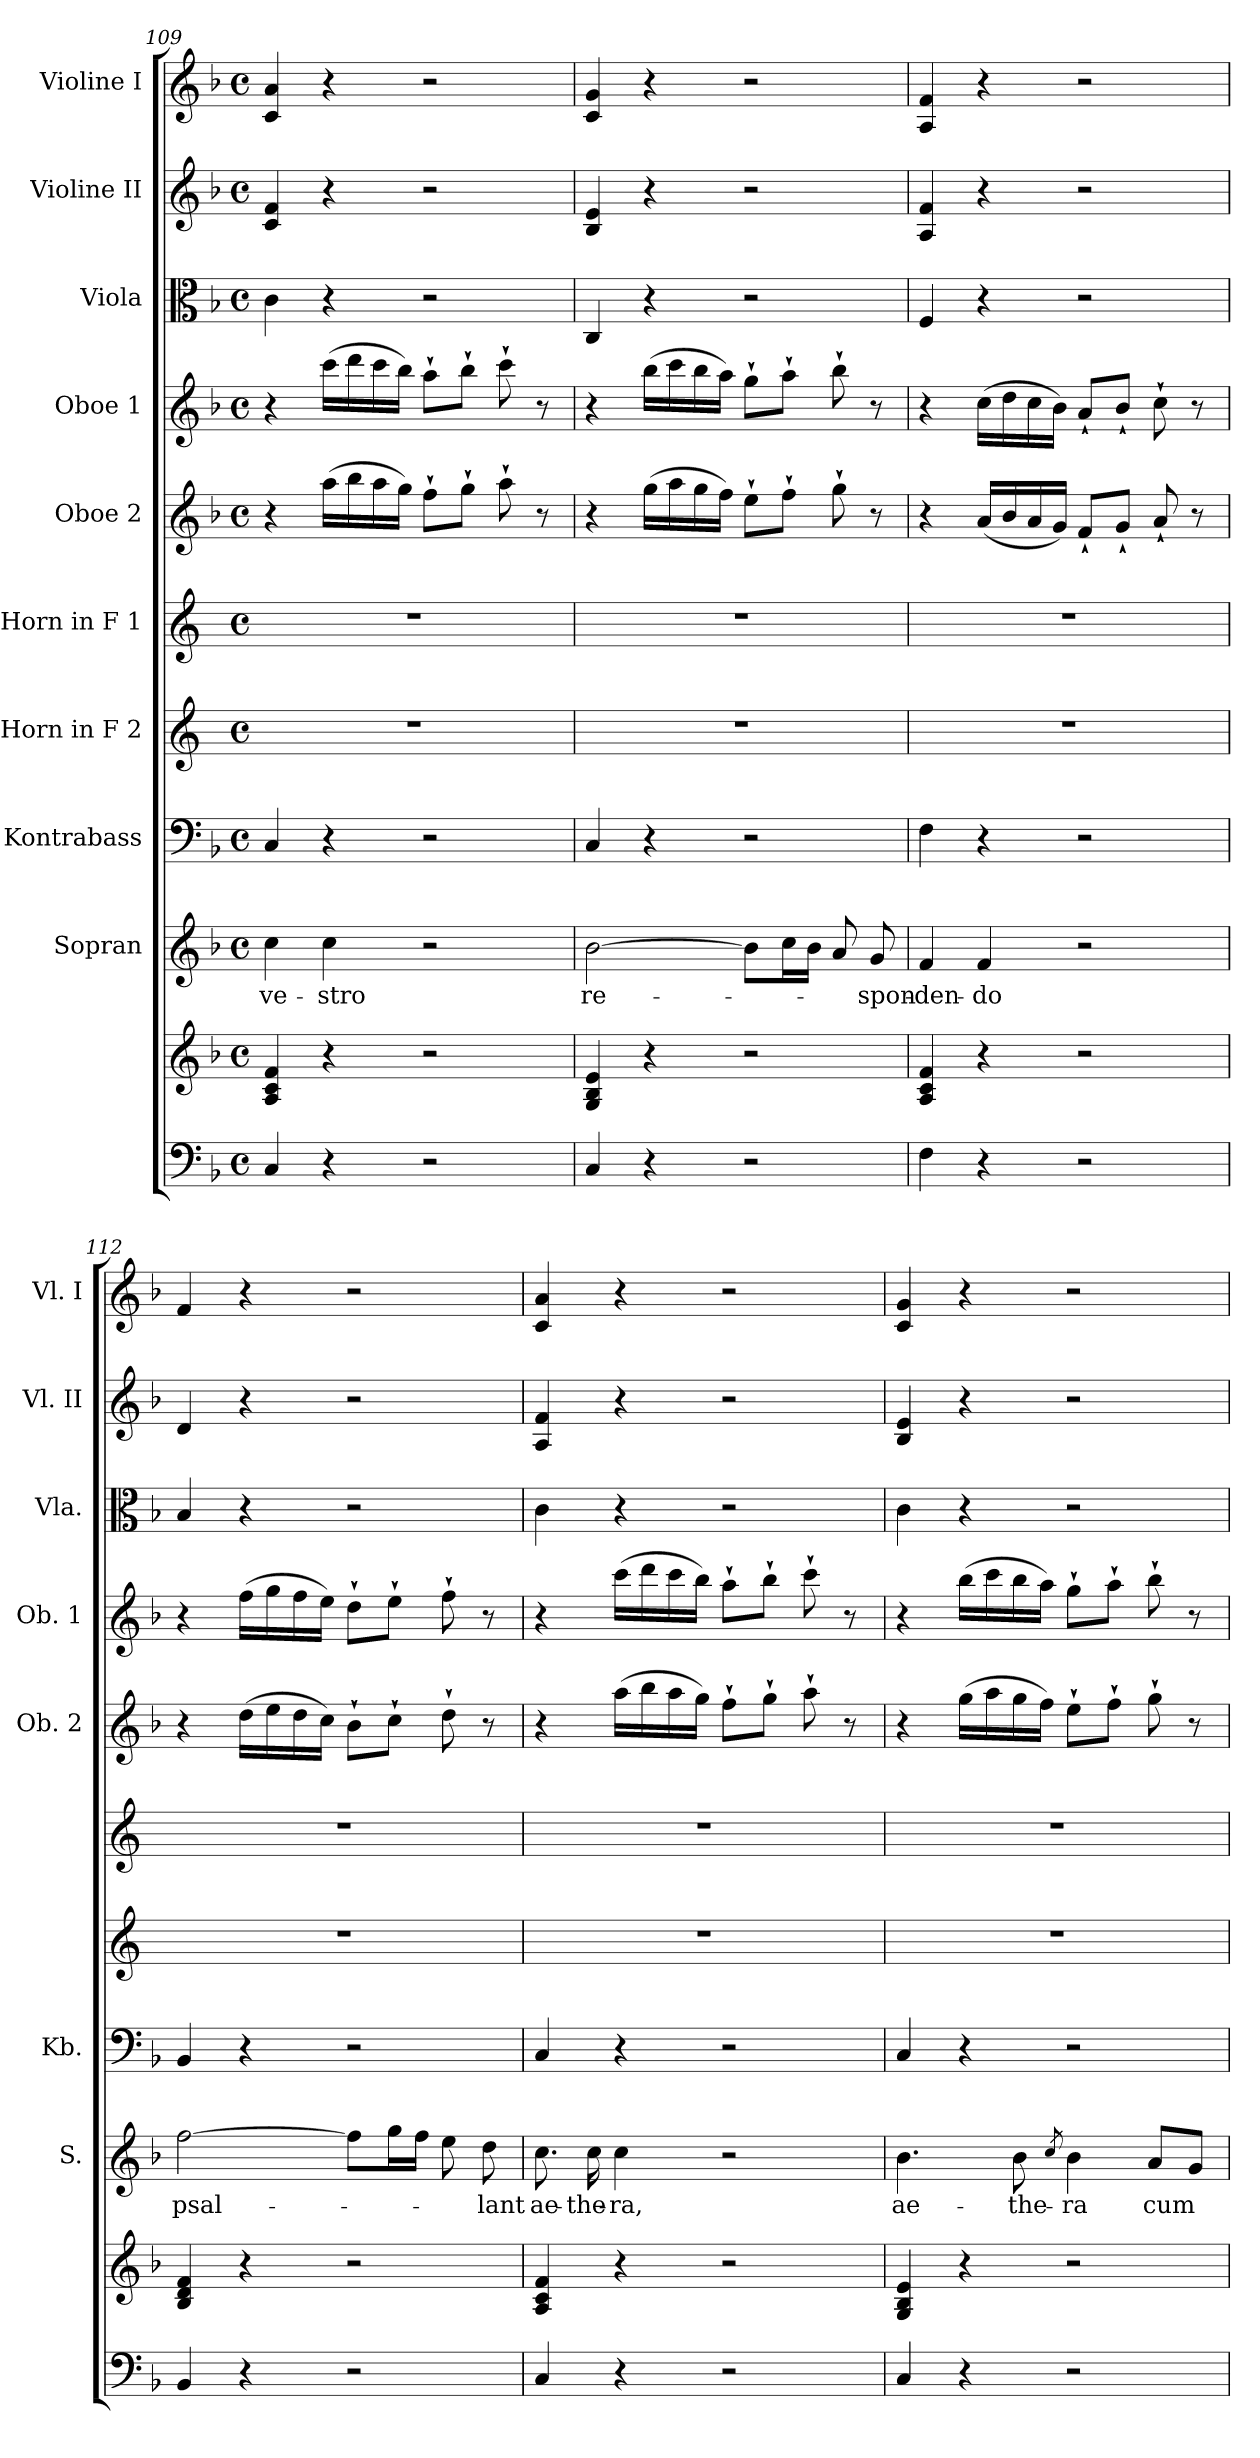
**kern	**kern	**kern	**text	**kern	**kern	**kern	**kern	**kern	**kern	**kern	**kern
*part10	*part10	*part9	*part9	*part8	*part7	*part6	*part5	*part4	*part3	*part2	*part1
*staff11	*staff10	*staff9	*staff9	*staff8	*staff7	*staff6	*staff5	*staff4	*staff3	*staff2	*staff1
*	*	*I"Sopran	*	*I"Kontrabass	*I"Horn in F 2	*I"Horn in F 1	*I"Oboe 2	*I"Oboe 1	*I"Viola	*I"Violine II	*I"Violine I
*	*	*I'S.	*	*I'Kb.	*	*	*I'Ob. 2	*I'Ob. 1	*I'Vla.	*I'Vl. II	*I'Vl. I
*clefF4	*clefG2	*clefG2	*	*clefF4	*clefG2	*clefG2	*clefG2	*clefG2	*clefC3	*clefG2	*clefG2
*	*	*	*	*ITrd7c12	*ITrd4c7	*ITrd4c7	*	*	*	*	*
*k[b-]	*k[b-]	*k[b-]	*	*k[b-]	*k[b-]	*k[b-]	*k[b-]	*k[b-]	*k[b-]	*k[b-]	*k[b-]
*F:	*F:	*F:	*	*F:	*F:	*F:	*F:	*F:	*F:	*F:	*F:
*M4/4	*M4/4	*M4/4	*	*M4/4	*M4/4	*M4/4	*M4/4	*M4/4	*M4/4	*M4/4	*M4/4
*met(c)	*met(c)	*met(c)	*	*met(c)	*met(c)	*met(c)	*met(c)	*met(c)	*met(c)	*met(c)	*met(c)
=109	=109	=109	=109	=109	=109	=109	=109	=109	=109	=109	=109
!	!	!	!LO:LY:b	!	!	!	!	!	!	!	!
4C/	4A/ 4c/ 4f/	4cc\	ve-	4CC/	1r	1r	4r	4r	4c\	4c/ 4f/	4c/ 4a/
!	!	!	!LO:LY:b	!	!	!	!	!	!	!	!
4r	4r	4cc\	-stro	4r	.	.	(>16aa\LL	(>16ccc\LL	4r	4r	4r
.	.	.	.	.	.	.	16bb-\	16ddd\	.	.	.
.	.	.	.	.	.	.	16aa\	16ccc\	.	.	.
.	.	.	.	.	.	.	16gg\JJ)	16bb-\JJ)	.	.	.
2r	2r	2r	.	2r	.	.	8ff`>\L	8aa`>\L	2r	2r	2r
.	.	.	.	.	.	.	8gg`>\J	8bb-`>\J	.	.	.
.	.	.	.	.	.	.	8aa`>\	8ccc`>\	.	.	.
.	.	.	.	.	.	.	8r	8r	.	.	.
=110	=110	=110	=110	=110	=110	=110	=110	=110	=110	=110	=110
!	!	!	!LO:LY:b	!	!	!	!	!	!	!	!
4C/	4G/ 4B-/ 4e/	[2b-\	re-	4CC/	1r	1r	4r	4r	4C/	4B-/ 4e/	4c/ 4g/
4r	4r	.	.	4r	.	.	(>16gg\LL	(>16bb-\LL	4r	4r	4r
.	.	.	.	.	.	.	16aa\	16ccc\	.	.	.
.	.	.	.	.	.	.	16gg\	16bb-\	.	.	.
.	.	.	.	.	.	.	16ff\JJ)	16aa\JJ)	.	.	.
2r	2r	8b-\L]	.	2r	.	.	8ee`>\L	8gg`>\L	2r	2r	2r
.	.	16cc\L	.	.	.	.	8ff`>\J	8aa`>\J	.	.	.
.	.	16b-\JJ	.	.	.	.	.	.	.	.	.
.	.	8a/	.	.	.	.	8gg`>\	8bb-`>\	.	.	.
!	!	!	!LO:LY:b	!	!	!	!	!	!	!	!
.	.	8g/	-spon-	.	.	.	8r	8r	.	.	.
=111	=111	=111	=111	=111	=111	=111	=111	=111	=111	=111	=111
!	!	!	!LO:LY:b	!	!	!	!	!	!	!	!
4F\	4A/ 4c/ 4f/	4f/	-den-	4FF\	1r	1r	4r	4r	4F/	4A/ 4f/	4A/ 4f/
!	!	!	!LO:LY:b	!	!	!	!	!	!	!	!
4r	4r	4f/	-do	4r	.	.	(<16a/LL	(>16cc\LL	4r	4r	4r
.	.	.	.	.	.	.	16b-/	16dd\	.	.	.
.	.	.	.	.	.	.	16a/	16cc\	.	.	.
.	.	.	.	.	.	.	16g/JJ)	16b-\JJ)	.	.	.
2r	2r	2r	.	2r	.	.	8f`</L	8a`</L	2r	2r	2r
.	.	.	.	.	.	.	8g`</J	8b-`</J	.	.	.
.	.	.	.	.	.	.	8a`</	8cc`>\	.	.	.
.	.	.	.	.	.	.	8r	8r	.	.	.
!!LO:PB:g=z
=112	=112	=112	=112	=112	=112	=112	=112	=112	=112	=112	=112
!	!	!	!LO:LY:b	!	!	!	!	!	!	!	!
4BB-/	4B-/ 4d/ 4f/	[2ff\	psal-	4BBB-/	1r	1r	4r	4r	4B-/	4d/	4f/
4r	4r	.	.	4r	.	.	(>16dd\LL	(>16ff\LL	4r	4r	4r
.	.	.	.	.	.	.	16ee\	16gg\	.	.	.
.	.	.	.	.	.	.	16dd\	16ff\	.	.	.
.	.	.	.	.	.	.	16cc\JJ)	16ee\JJ)	.	.	.
2r	2r	8ff\L]	.	2r	.	.	8b-`>\L	8dd`>\L	2r	2r	2r
.	.	16gg\L	.	.	.	.	8cc`>\J	8ee`>\J	.	.	.
.	.	16ff\JJ	.	.	.	.	.	.	.	.	.
.	.	8ee\	.	.	.	.	8dd`>\	8ff`>\	.	.	.
!	!	!	!LO:LY:b	!	!	!	!	!	!	!	!
.	.	8dd\	-lant	.	.	.	8r	8r	.	.	.
=113	=113	=113	=113	=113	=113	=113	=113	=113	=113	=113	=113
!	!	!	!LO:LY:b	!	!	!	!	!	!	!	!
4C/	4A/ 4c/ 4f/	8.cc\	ae-	4CC/	1r	1r	4r	4r	4c\	4A/ 4f/	4c/ 4a/
!	!	!	!LO:LY:b	!	!	!	!	!	!	!	!
.	.	16cc\	-the-	.	.	.	.	.	.	.	.
!	!	!	!LO:LY:b	!	!	!	!	!	!	!	!
4r	4r	4cc\	-ra,	4r	.	.	(>16aa\LL	(>16ccc\LL	4r	4r	4r
.	.	.	.	.	.	.	16bb-\	16ddd\	.	.	.
.	.	.	.	.	.	.	16aa\	16ccc\	.	.	.
.	.	.	.	.	.	.	16gg\JJ)	16bb-\JJ)	.	.	.
2r	2r	2r	.	2r	.	.	8ff`>\L	8aa`>\L	2r	2r	2r
.	.	.	.	.	.	.	8gg`>\J	8bb-`>\J	.	.	.
.	.	.	.	.	.	.	8aa`>\	8ccc`>\	.	.	.
.	.	.	.	.	.	.	8r	8r	.	.	.
=114	=114	=114	=114	=114	=114	=114	=114	=114	=114	=114	=114
!	!	!	!LO:LY:b	!	!	!	!	!	!	!	!
4C/	4G/ 4B-/ 4e/	4.b-\	ae-	4CC/	1r	1r	4r	4r	4c\	4B-/ 4e/	4c/ 4g/
4r	4r	.	.	4r	.	.	(>16gg\LL	(>16bb-\LL	4r	4r	4r
.	.	.	.	.	.	.	16aa\	16ccc\	.	.	.
!	!	!	!LO:LY:b	!	!	!	!	!	!	!	!
.	.	8b-\	-the-	.	.	.	16gg\	16bb-\	.	.	.
.	.	.	.	.	.	.	16ff\JJ)	16aa\JJ)	.	.	.
.	.	8qcc/	.	.	.	.	.	.	.	.	.
!	!	!	!LO:LY:b	!	!	!	!	!	!	!	!
2r	2r	4b-\	-ra	2r	.	.	8ee`>\L	8gg`>\L	2r	2r	2r
.	.	.	.	.	.	.	8ff`>\J	8aa`>\J	.	.	.
!	!	!	!LO:LY:b	!	!	!	!	!	!	!	!
.	.	8a/L	cum	.	.	.	8gg`>\	8bb-`>\	.	.	.
.	.	8g/J	.	.	.	.	8r	8r	.	.	.
=	=	=	=	=	=	=	=	=	=	=	=
*-	*-	*-	*-	*-	*-	*-	*-	*-	*-	*-	*-
